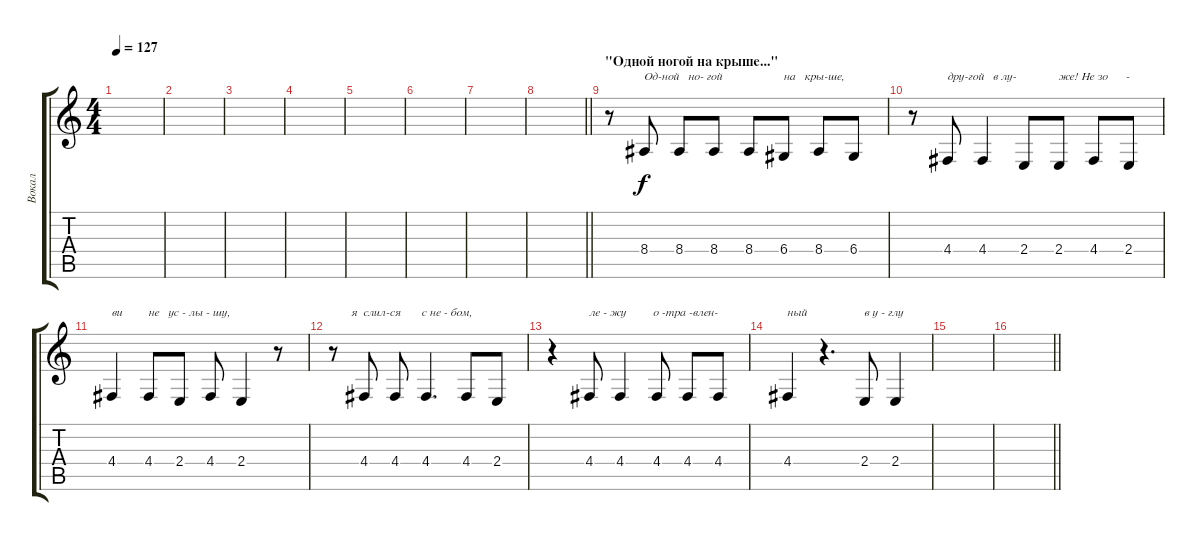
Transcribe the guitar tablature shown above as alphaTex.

\track ("Вокал" "Вокал") {mute instrument acousticgrandpiano}
\staff {score tabs}
\tuning (E4 B3 G3 D3 A2 E2) {hide}
\ts (4 4)
\tempo 127
\clef g2
\ks c
|
|
|
|
|
|
|
\barLineRight lightlight
|
\section ("" "\"Одной ногой на крыше...\"")
r.8 8.4.8{txt "Од-ной   но- гой"} 8.4.8 8.4.8 8.4.8 6.4.8{txt "на   кры-ше,"} 8.4.8 6.4.8 |
r.8 4.4.8{txt "дру-гой   в лу-"} 4.4.4 2.4.8 2.4.8{txt "же! Не зо      -"} 4.4.8 2.4.8 |
4.4.4{txt "ви"} 4.4.8{txt "не   ус - лы - шу,"} 2.4.8 4.4.8 2.4.4 r.8 |
r.8{txt "      я  слил-ся       с не - бом,"} 4.4.8 4.4.8 4.4.4{d} 4.4.8 2.4.8 |
r.4 4.4.8{txt "ле - жу"} 4.4.4{txt "           о -тра -влен-"} 4.4.8 4.4.8 4.4.8 |
4.4.4{txt "ный"} r.4{d} 2.4.8{txt "в у - глу"} 2.4.4 |
|
\barLineRight lightlight
